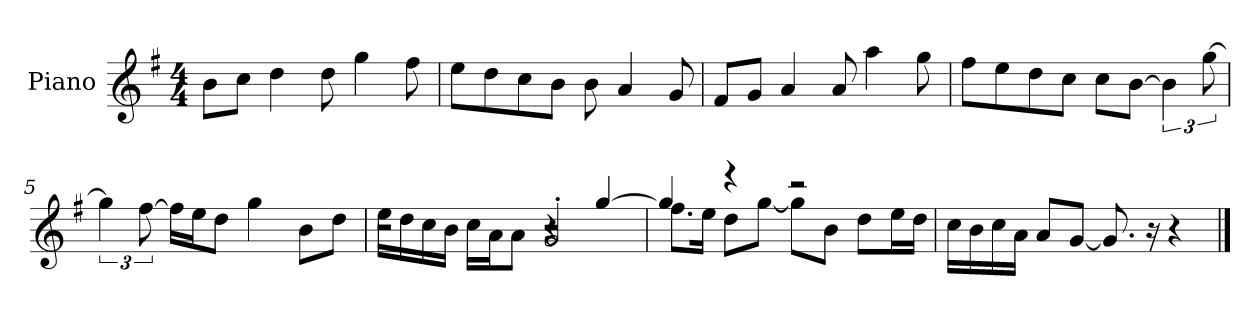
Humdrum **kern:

**kern
*part1
*staff1
*I"Piano
*I'P-no
*clefG2
*k[f#]
*M4/4
*MM90
=1
8b\L
8cc\J
4dd\
8dd\
4gg\
8ff#\
=2
8ee\L
8dd\
8cc\
8b\J
8b\
4a/
8g/
=3
8f#/L
8g/J
4a/
8a/
4aa\
8gg\
=4
8ff#\L
8ee\
8dd\
8cc\J
8cc\L
[8b\J
6b\]
[12gg\
=5
6gg\]
[12ff#\
16ff#\LL]
16ee\J
8dd\J
4gg\
8b\L
8dd\J
!!LO:LB:g=z
=6
*^
*	*^
2r	16ee\LL	2r
.	16dd\	.
.	16cc\	.
.	16b\JJ	.
.	16cc\LL	.
.	16a\J	.
.	8a\J	.
4r	2r	2g'/
[4gg/	.	.
*	*v	*v
=7	=7
4gg/]	8.ff#\L
.	16ee\Jk
4r	8dd\L
.	[8gg\J
2r	8gg\L]
.	8b\J
.	8dd\L
.	16ee\L
.	16dd\JJ
*v	*v
=8
16cc\LL
16b\
16cc\
16a\JJ
8a/L
[8g/J
8.g/]
16r
4r
==
*-
